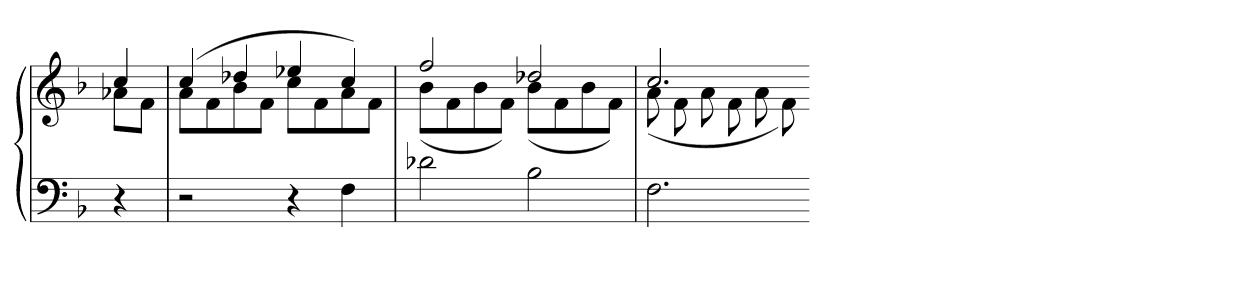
**kern	**kern
*part1	*part1
*staff2	*staff1
*clefF4	*clefG2
*k[b-]	*k[b-]
*F:	*F:
=	=
*	*^
4r	4cc	8a-XL
.	.	8fJ
=37	=37	=37
2r	(4cc	8aL
.	.	8f
.	4dd-X	8b-
.	.	8fJ
4r	4ee-X	8ccL
.	.	8f
4F	4cc)	8a
.	.	8fJ
=38	=38	=38
2d-X	2ff	(8b-L
.	.	8f
.	.	8b-
.	.	8fJ)
2B-	2dd-X	(8b-L
.	.	8f
.	.	8b-
.	.	8fJ)
=39	=39	=39
2.F	2.cc	(8a
.	.	8f
.	.	8a
.	.	8f
.	.	8a
.	.	8f)
*	*v	*v
=-	=-
*-	*-
